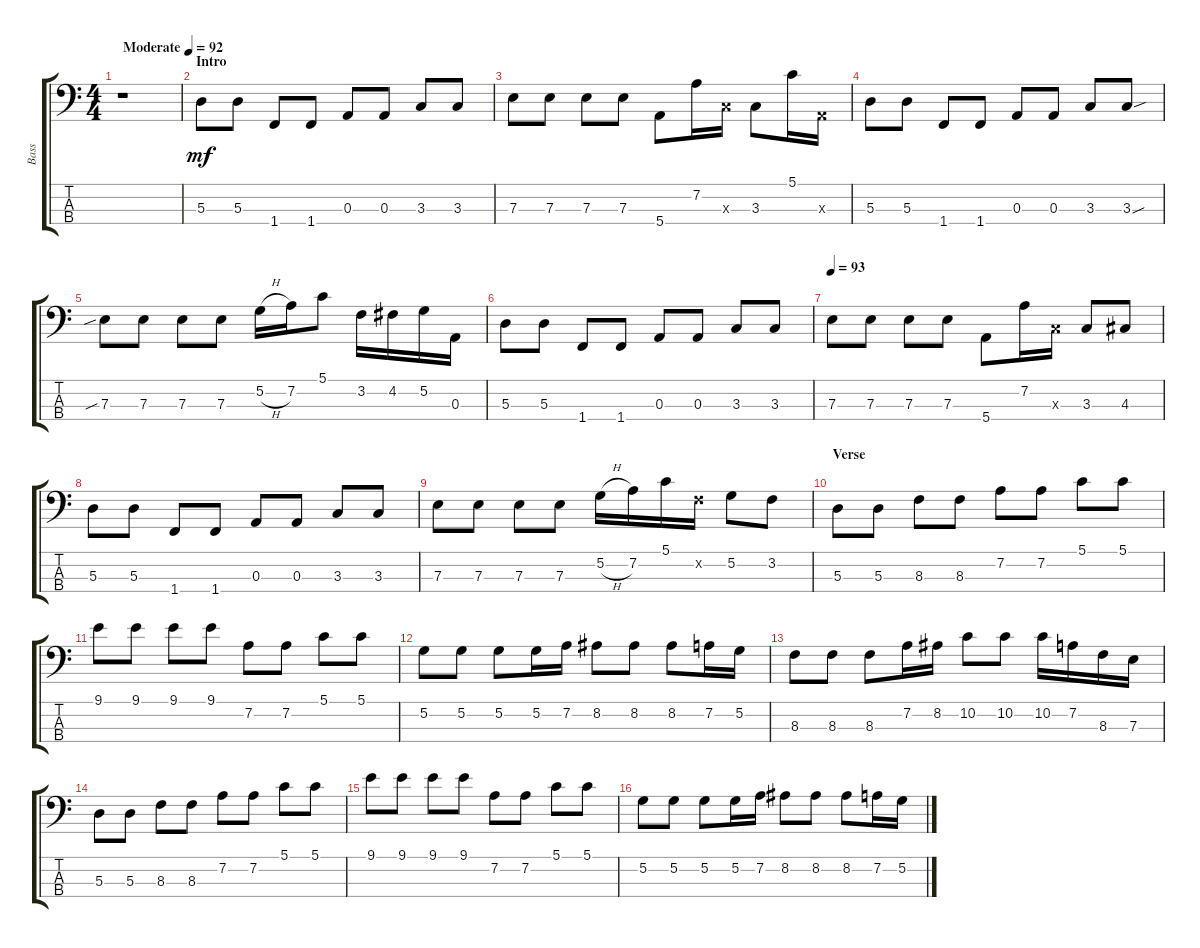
\track ("Bass" "Bass") {instrument electricbassfinger}
\staff {score tabs}
\tuning (G2 D2 A1 E1) {hide}
\ts (4 4)
\tempo (92 "Moderate")
\clef f4
\ks c
r.1{dy mf instrument electricbassfinger} |
\section ("" "Intro")
5.3.8 5.3.8 1.4.8 1.4.8 0.3.8 0.3.8 3.3.8 3.3.8 |
7.3.8 7.3.8 7.3.8 7.3.8 5.4.8 7.2.16 3.3{x}.16 3.3.8 5.1.16 0.3{x}.16 |
5.3.8 5.3.8 1.4.8 1.4.8 0.3.8 0.3.8 3.3.8 3.3{sou}.8 |
7.3{sib}.8 7.3.8 7.3.8 7.3.8 5.2{h}.16 7.2.16 5.1.8 3.2.16 4.2.16 5.2.16 0.3.16 |
5.3.8 5.3.8 1.4.8 1.4.8 0.3.8 0.3.8 3.3.8 3.3.8 |
\tempo 93
7.3.8 7.3.8 7.3.8 7.3.8 5.4.8 7.2.16 3.3{x}.16 3.3.8 4.3.8 |
5.3.8 5.3.8 1.4.8 1.4.8 0.3.8 0.3.8 3.3.8 3.3.8 |
7.3.8 7.3.8 7.3.8 7.3.8 5.2{h}.16 7.2.16 5.1.16 3.2{x}.16 5.2.8 3.2.8 |
\section ("" "Verse")
5.3.8 5.3.8 8.3.8 8.3.8 7.2.8 7.2.8 5.1.8 5.1.8 |
9.1.8 9.1.8 9.1.8 9.1.8 7.2.8 7.2.8 5.1.8 5.1.8 |
5.2.8 5.2.8 5.2.8 5.2.16 7.2.16 8.2.8 8.2.8 8.2.8 7.2.16 5.2.16 |
8.3.8 8.3.8 8.3.8 7.2.16 8.2.16 10.2.8 10.2.8 10.2.16 7.2.16 8.3.16 7.3.16 |
5.3.8 5.3.8 8.3.8 8.3.8 7.2.8 7.2.8 5.1.8 5.1.8 |
9.1.8 9.1.8 9.1.8 9.1.8 7.2.8 7.2.8 5.1.8 5.1.8 |
5.2.8 5.2.8 5.2.8 5.2.16 7.2.16 8.2.8 8.2.8 8.2.8 7.2.16 5.2.16
